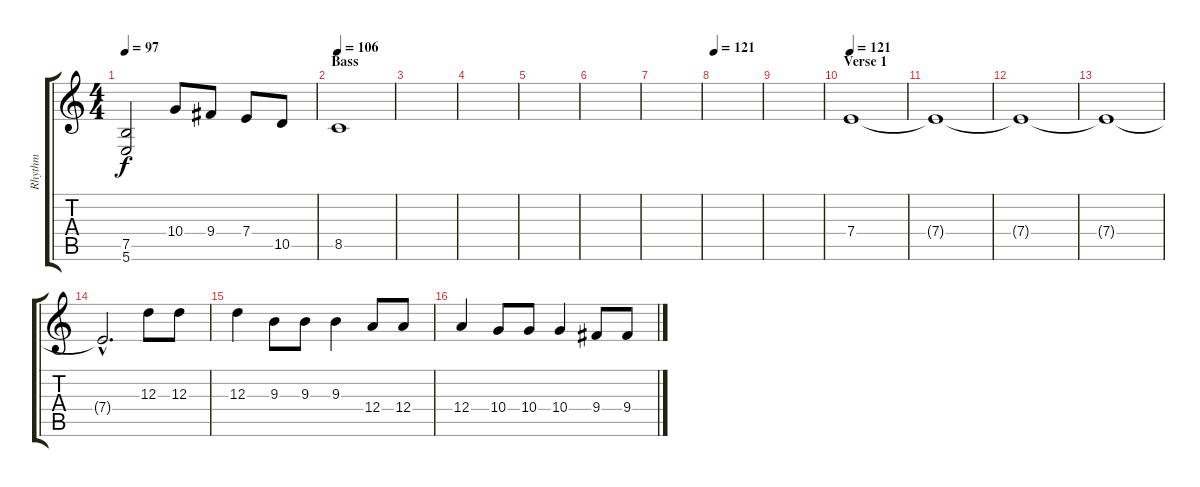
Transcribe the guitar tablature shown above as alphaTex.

\track ("Rhythm" "Rhythm") {instrument distortionguitar}
\staff {score tabs}
\tuning (B3 Gb3 D3 A2 E2 B1) {hide}
\ts (4 4)
\tempo 97
\clef g2
\ks c
(7.5{t} 5.6{t}).2{dy f} 10.4.8 9.4.8 7.4.8 10.5.8 |
\section ("" "Bass")
\tempo 106
8.5.1 |
|
|
|
|
|
\tempo 121
|
|
\section ("" "Verse 1")
\tempo 121
7.4.1 |
7.4{t}.1 |
7.4{t}.1 |
7.4{t}.1 |
7.4{hac t}.2{d} 12.3.8 12.3.8 |
12.3.4 9.3.8 9.3.8 9.3.4 12.4.8 12.4.8 |
12.4.4 10.4.8 10.4.8 10.4.4 9.4.8 9.4.8
